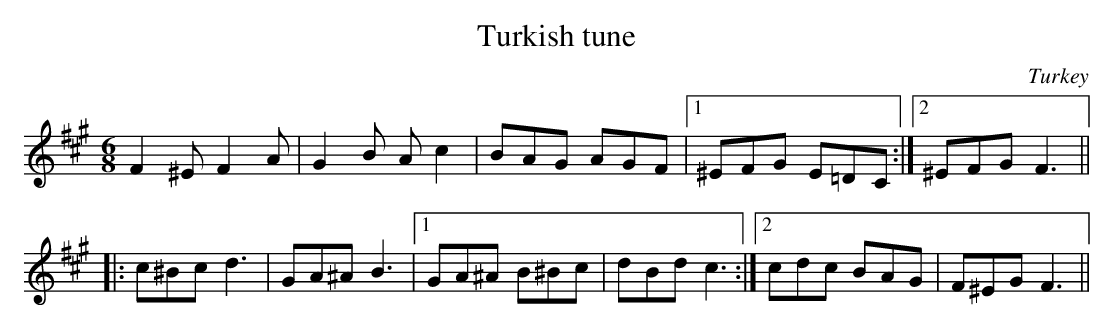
X:1
T:Turkish tune
O:Turkey
M:6/8
K:F#m
F2^E F2A|G2B Ac2|BAG AGF \
|1 ^EFG E=DC:|2 ^EFG F3||
|:c^Bc d3|GA^A B3\
|1 GA^A B^Bc|dBd c3 :|2 cdc BAG| F^EG F3 ||
